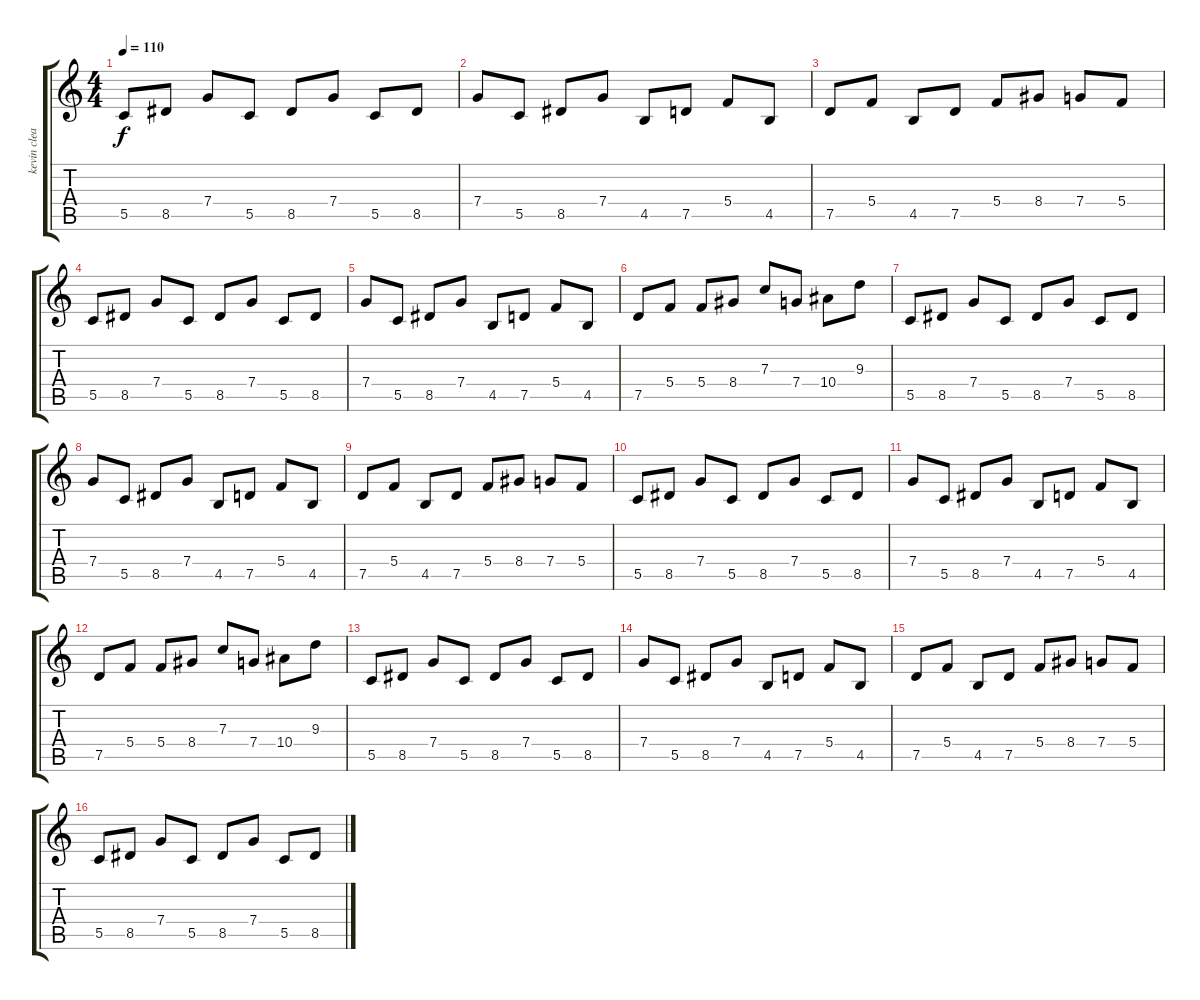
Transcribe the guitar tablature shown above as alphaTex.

\track ("kevin clean" "kevin clea") {instrument electricguitarjazz}
\staff {score tabs}
\tuning (D4 A3 F3 C3 G2 C2) {hide}
\ts (4 4)
\tempo 110
\clef g2
\ks c
5.5.8{dy f volume 13} 8.5.8 7.4.8 5.5.8 8.5.8 7.4.8 5.5.8 8.5.8 |
7.4.8 5.5.8 8.5.8 7.4.8 4.5.8 7.5.8 5.4.8 4.5.8 |
7.5.8 5.4.8 4.5.8 7.5.8 5.4.8 8.4.8 7.4.8 5.4.8 |
5.5.8 8.5.8 7.4.8 5.5.8 8.5.8 7.4.8 5.5.8 8.5.8 |
7.4.8 5.5.8 8.5.8 7.4.8 4.5.8 7.5.8 5.4.8 4.5.8 |
7.5.8 5.4.8 5.4.8 8.4.8 7.3.8 7.4.8 10.4.8 9.3.8 |
5.5.8 8.5.8 7.4.8 5.5.8 8.5.8 7.4.8 5.5.8 8.5.8 |
7.4.8 5.5.8 8.5.8 7.4.8 4.5.8 7.5.8 5.4.8 4.5.8 |
7.5.8 5.4.8 4.5.8 7.5.8 5.4.8 8.4.8 7.4.8 5.4.8 |
5.5.8 8.5.8 7.4.8 5.5.8 8.5.8 7.4.8 5.5.8 8.5.8 |
7.4.8 5.5.8 8.5.8 7.4.8 4.5.8 7.5.8 5.4.8 4.5.8 |
7.5.8 5.4.8 5.4.8 8.4.8 7.3.8 7.4.8 10.4.8 9.3.8 |
5.5.8 8.5.8 7.4.8 5.5.8 8.5.8 7.4.8 5.5.8 8.5.8 |
7.4.8 5.5.8 8.5.8 7.4.8 4.5.8 7.5.8 5.4.8 4.5.8 |
7.5.8 5.4.8 4.5.8 7.5.8 5.4.8 8.4.8 7.4.8 5.4.8 |
5.5.8 8.5.8 7.4.8 5.5.8 8.5.8 7.4.8 5.5.8 8.5.8
